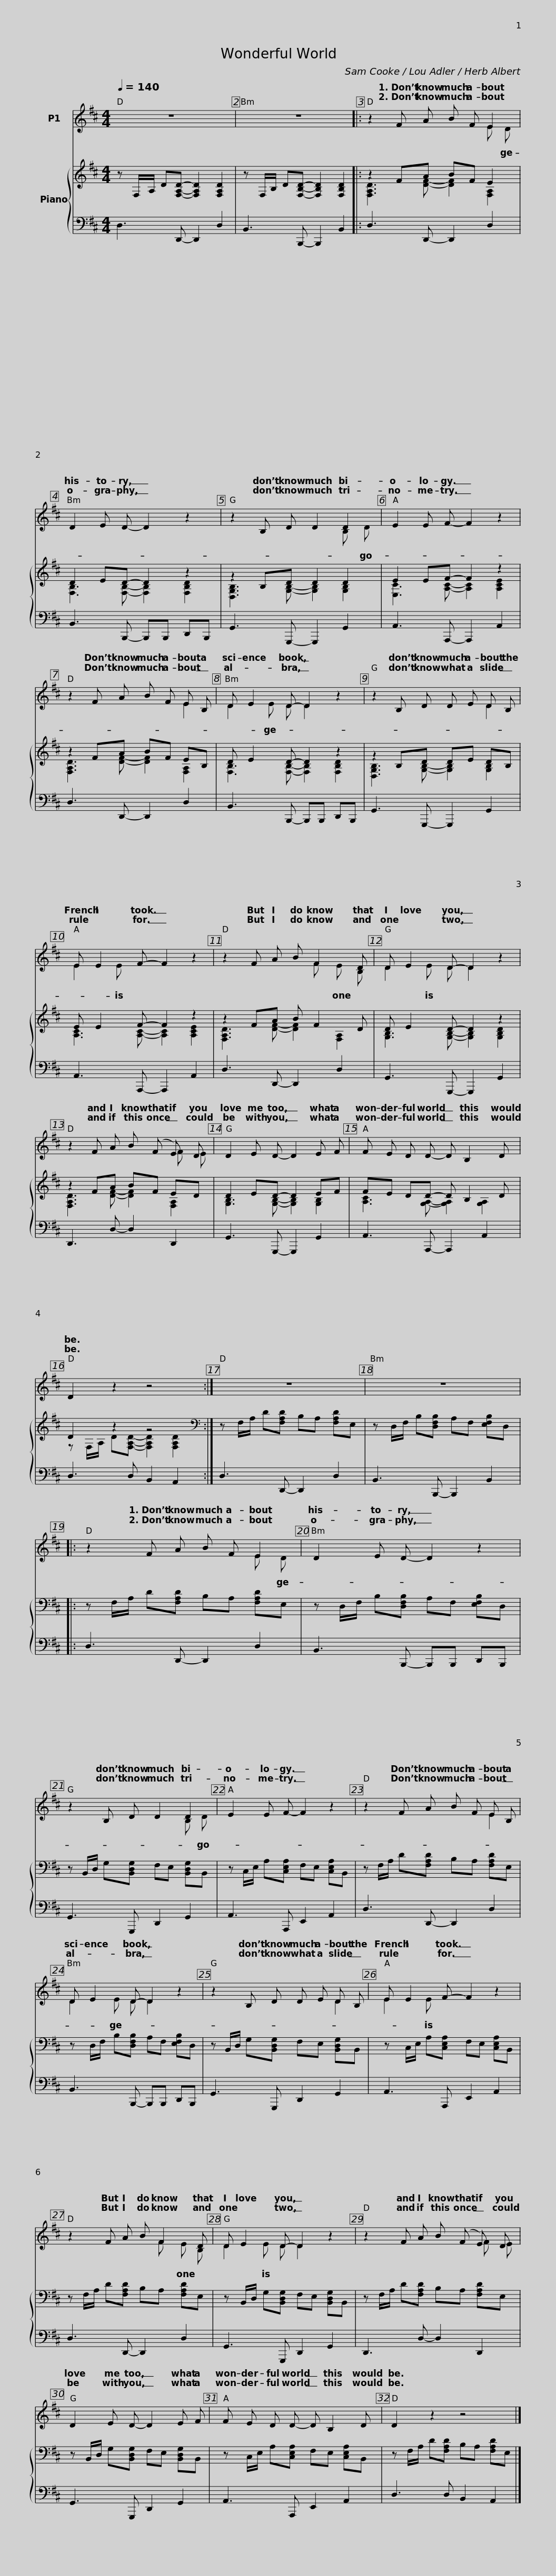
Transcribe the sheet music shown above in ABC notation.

X:1
%%score ( 1 2 ) { ( 3 4 ) | 5 }
L:1/8
Q:1/4=140
M:4/4
I:linebreak $
K:D
V:1 treble
V:2 treble
V:3 treble
V:4 treble
V:5 bass
V:1
 z8 | z8 |: z2 F A B F E2 |$ D2 E D- D2 z2 | z2 B, D D2 D2 | %5
 E2 E F- F2 z2 |$ z2 F A B F E B, | D E2 D- D2 z2 |$ z2 B, D D E D B, | E E2 F- F2 z2 | %10
 z2 F A B F2 D |$ D E2 D- D2 z2 | z2 F A B (F E) D | D2 E D- D2 E F |$ F E D D- D B,2 D | %15
 D2 z2 z4 :| z8 |$ z8 |: z2 F A B F E2 | D2 E D- D2 z2 |$ %20
 z2 B, D D2 D2 | E2 E F- F2 z2 | z2 F A B F E B, |$ D E2 D- D2 z2 | z2 B, D D E D B, | %25
 E E2 F- F2 z2 |$ z2 F A B F2 D | D E2 D- D2 z2 |$ z2 F A B (F E) D | D2 E D- D2 E F | %30
 F E D D- D B,2 D |$ D2 z2 z4 |] %32
V:2
 x8 | x8 |: x6 E D |$ x8 | x6 B, D | %5
 x8 |$ x6 E2 | D2 E D D2 x2 |$ x6 D2 | E2 E x5 | %10
 x5 F E B, |$ D2 E D D2 x2 | x6 F E | x8 |$ x8 | %15
 x8 :| x8 |$ x8 |: x6 E D | x8 |$ %20
 x6 B, D | x8 | x6 E2 |$ D2 E D D2 x2 | x6 D2 | %25
 E2 E x5 |$ x5 F E B, | D2 E D D2 x2 |$ x6 F E | x8 | %30
 x8 |$ x8 |] %32
V:3
 z F,/A,/ D[F,A,D]- [F,A,D]2 [F,A,D]2 | z F,/B,/ D[F,B,D]- [F,B,D]2 [F,B,D]2 |: z2 FA BF E2 |$ D2 ED- D2 z2 | z2 B,D D2 D2 | %5
 E2 EF- F2 z2 |$ z2 FA BF EB, | D E2 D- D2 z2 |$ z2 B,D DE DB, | E E2 F- F2 z2 | %10
 z2 FA B F2 D |$ D E2 D- D2 z2 | z2 FA BF ED | D2 ED- D2 EF |$ FE DD- D B,2 D | %15
 D2 z2 z4 :|[K:bass] z F,/A,/ D[F,A,D] B,A, [F,A,D]E, |$ z D,/F,/ B,[D,F,B,] A,F, [E,F,B,]D, |: z F,/A,/ D[F,A,D] B,A, [F,A,D]E, | z D,/F,/ B,[D,F,B,] A,F, [E,F,B,]D, |$ %20
 z B,,/D,/ G,[B,,D,G,] F,E, [B,,D,G,]B,, | z C,/E,/ A,[C,E,A,] F,E, [C,E,A,]B,, | z F,/A,/ D[F,A,D] B,A, [F,A,D]E, |$ z D,/F,/ B,[D,F,B,] A,F, [E,F,B,]D, | z B,,/D,/ G,[B,,D,G,] F,E, [B,,D,G,]B,, | %25
 z C,/E,/ A,[C,E,A,] F,E, [C,E,A,]B,, |$ z F,/A,/ D[F,A,D] B,A, [F,A,D]E, | z B,,/D,/ G,[B,,D,G,] F,E, [B,,D,G,]B,, |$ z F,/A,/ D[F,A,D] B,A, [F,A,D]E, | z B,,/D,/ G,[B,,D,G,] F,E, [B,,D,G,]B,, | %30
 z C,/E,/ A,[C,E,A,] F,E, [C,E,A,]B,, |$ z F,/A,/ D[F,A,D] B,A, [F,A,D]E, |] %32
V:4
 z x7 | x8 |: [F,A,D]3 [DF]- [DF]2 [F,A,]2 |$ [F,B,]3 [F,B,]- [F,B,]2 [F,B,D]2 | [D,G,B,]3 [G,B,]- [G,B,]2 [G,B,]2 | %5
 [E,C]3 [A,C]- [A,C]2 [A,CE]2 |$ [F,A,D]3 [DF]- [DF]2 [F,A,]2 | [F,B,]3 [F,B,]- [F,B,]2 [F,B,D]2 |$ [D,G,B,]3 [G,B,]- [G,B,]2 [G,B,]2 | [A,C]3 [A,C]- [A,C]2 [A,CE]2 | %10
 [F,A,D]3 [DF]- [DF]2 [F,A,]2 |$ [G,B,]3 [G,B,]- [G,B,]2 [G,B,D]2 | [F,A,D]3 [DF]- [DF]2 [F,A,]2 | [G,B,]3 [G,B,]- [G,B,]2 [G,B,]2 |$ [A,C]3 [G,A,]- [G,A,]2 [G,A,]2 | %15
 z F,/A,/ D[F,A,D]- [F,A,D]2 [F,A,D]2 :|[K:bass] x8 |$ x8 |: x8 | x8 |$ %20
 x8 | x8 | x8 |$ x8 | x8 | %25
 x8 |$ x8 | x8 |$ x8 | x8 | %30
 x8 |$ x8 |] %32
V:5
 D,3 D,,- D,,2 D,2 | B,,3 B,,,- B,,,2 B,,2 |: D,3 D,,- D,,2 D,2 |$ B,,3 B,,,- B,,,B,,, D,,B,,, | G,,3 G,,,- G,,,2 G,,2 | %5
 A,,3 A,,,- A,,,2 A,,2 |$ D,3 D,,- D,,2 D,2 | B,,3 B,,,- B,,,B,,, D,,B,,, |$ G,,3 G,,,- G,,,2 G,,2 | A,,3 A,,,- A,,,2 A,,2 | %10
 D,3 D,,- D,,2 D,2 |$ G,,3 G,,,- G,,,2 G,,2 | D,,3 D,- D,2 D,,2 | G,,3 G,,,- G,,,2 G,,2 |$ A,,3 A,,,- A,,,2 A,,2 | %15
 D,3 D, B,,2 A,,2 :| D,3 D,,- D,,2 D,2 |$ B,,3 B,,,- B,,,2 B,,2 |: D,3 D,,- D,,2 D,2 | B,,3 B,,,- B,,,B,,, D,,B,,, |$ %20
 G,,3 G,,, D,,2 G,,2 | A,,3 A,,, E,,2 A,,2 | D,3 D,,- D,,2 D,2 |$ B,,3 B,,,- B,,,B,,, D,,B,,, | G,,3 G,,, D,,2 G,,2 | %25
 A,,3 A,,, E,,2 A,,2 |$ D,3 D,,- D,,2 D,2 | G,,3 G,,, D,,2 G,,2 |$ D,,3 D,- D,2 D,,2 | G,,3 G,,, D,,2 G,,2 | %30
 A,,3 A,,, E,,2 A,,2 |$ D,3 D, B,,2 A,,2 |] %32
